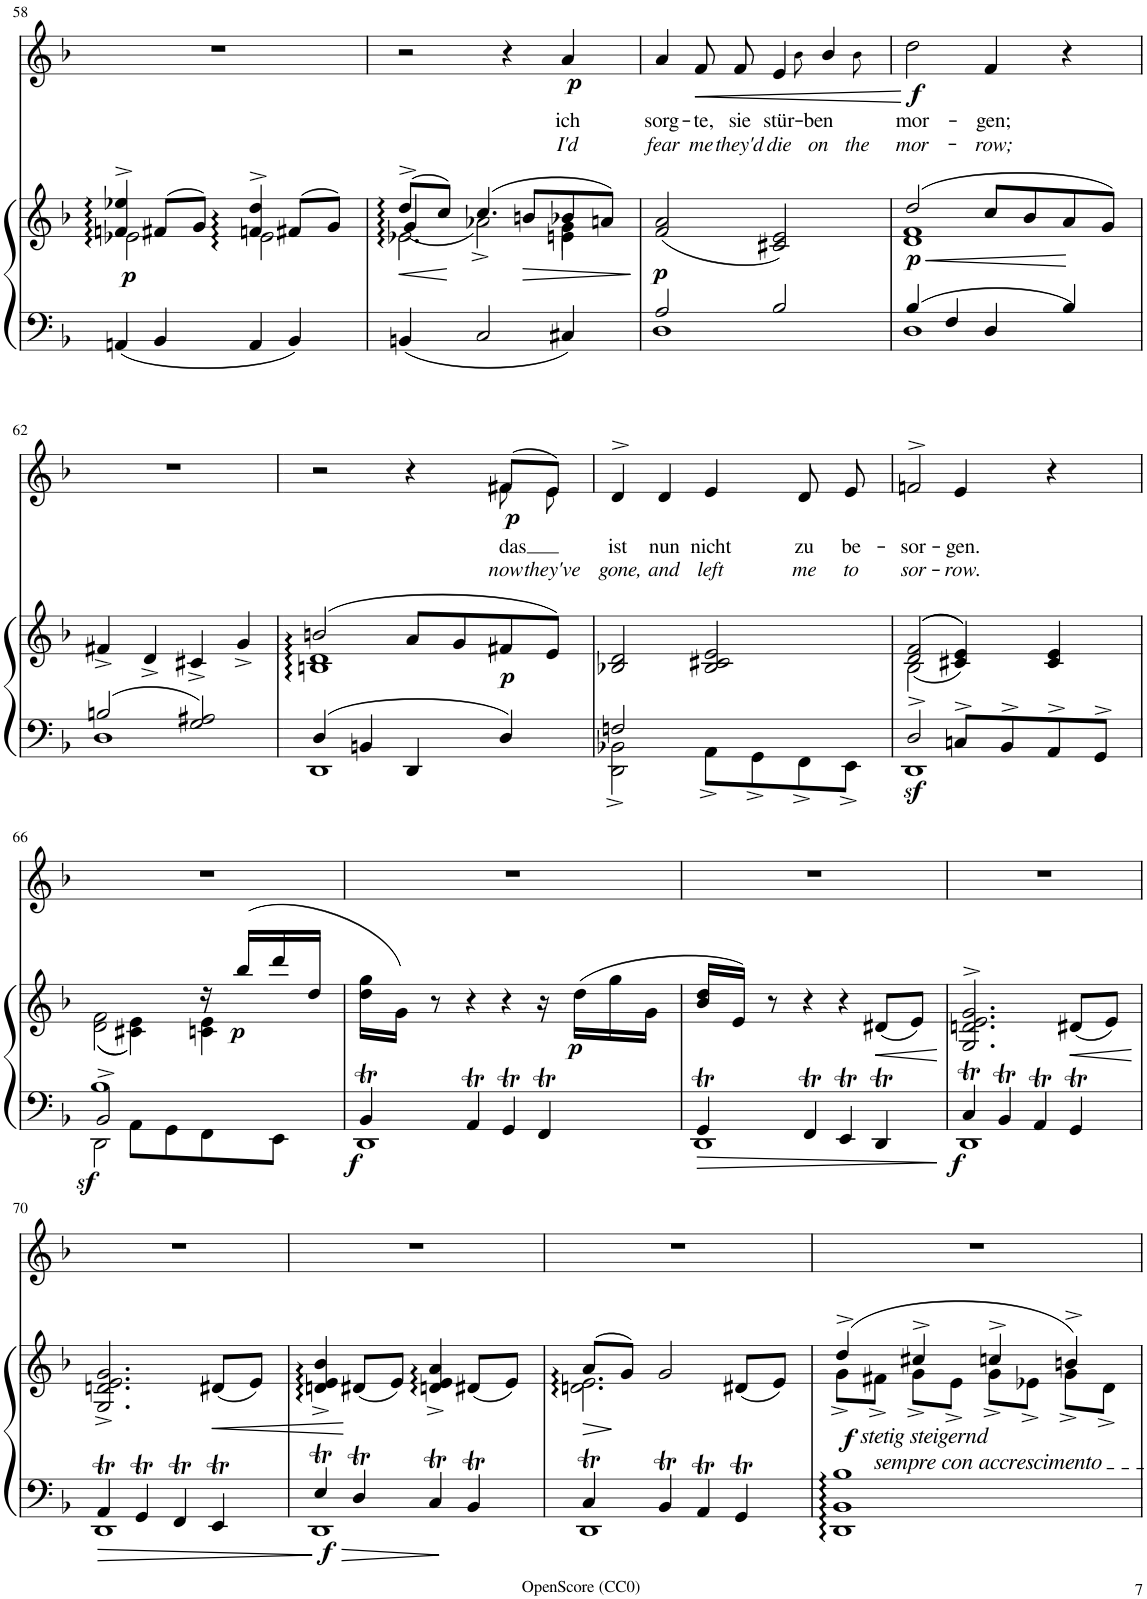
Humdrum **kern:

**kern	**kern	**dynam	**kern	**text	**text	**dynam
*part2	*part2	*part2	*part1	*part1	*part1	*part1
*staff3	*staff2	*staff2/3	*staff1	*staff1	*staff1	*staff1
*I"Piano	*	*	*I"Gesang Voice	*	*	*
*I'Pno	*	*	*	*	*	*
!!LO:PB:g=z
*clefF4	*clefG2	*	*clefG2	*	*	*
*k[b-]	*k[b-]	*	*k[b-]	*	*	*
*M4/4	*M4/4	*	*M4/4	*	*	*
=58	=58	=58	=58	=58	=58	=58
*	*^	*	*	*	*	*
!	!	!	!LO:DY:b	!	!	!	!
4AAn/	4fn/^ 4ee-X/^	2e-X\	p	1r	.	.	.
4BB-/	(8f#X/L	.	.	.	.	.	.
.	8g/J)	.	.	.	.	.	.
4AA/	4fn/^ 4dd/^	2e-\	.	.	.	.	.
4BB-/	(8f#X/L	.	.	.	.	.	.
.	8g/J)	.	.	.	.	.	.
*	*v	*v	*	*	*	*	*
=59	=59	=59	=59	=59	=59	=59
!	!	!LO:HP:b	!	!	!	!
*	*^	*	*	*	*	*
*	*	*^	*	*	*	*	*
4BBn/	(8dd^/L	(4g/	2.e-X\	<	2r	.	.	.
.	8cc/J)	.	.	.	.	.	.	.
2C/	(4.cc/	2a-X^\)	.	.	.	.	.	.
.	.	.	.	.	4r	.	.	.
!	!	!	!	!LO:HP:b	!	!	!	!
.	8bn/L	.	.	>	.	.	.	.
!	!	!	!	!	!	!LO:LY:b	!LO:LY:b	!LO:DY:b
4C#X/	8b-X/	4g\	4en\	.	4a/	ich	I'd	p
.	8an/J)	.	.	.	.	.	.	.
*	*v	*v	*v	*	*	*	*	*
.	.	[	.	.	.	.
=60	=60	=60	=60	=60	=60	=60
*^	*	*	*	*	*	*
!	!	!	!LO:DY:b	!	!LO:LY:b	!LO:LY:b	!
*	*	*	*	*^	*	*	*
2A/	1D	(2f/ 2a/	p	4a/	2ryy	sorg-	fear	.
!	!	!	!	!	!	!LO:LY:b	!LO:LY:b	!LO:HP:b
.	.	.	.	8f/	.	-te,	me	<
!	!	!	!	!	!	!LO:LY:b	!LO:LY:b	!
.	.	.	.	8f/	.	sie	they'd	.
!	!	!	!	!	!	!LO:LY:b	!LO:LY:b	!
2B-/	.	2c#X/ 2e/)	.	4e/	4ryy	stür-	die	.
!	!	!	!	!	!	!LO:LY:b	!LO:LY:b	!
.	.	.	.	4b-/	8b-\	-ben	on	.
!	!	!	!	!	!	!	!LO:LY:b	!
.	.	.	.	.	8b-\	.	the	.
*v	*v	*	*	*v	*v	*	*	*
.	.	.	.	.	.	[
=61	=61	=61	=61	=61	=61	=61
*^	*	*	*	*	*	*
!	!	!	!LO:HP:b	!	!LO:LY:b	!LO:LY:b	!
*	*	*^	*	*	*	*	*
!	!	!	!	!LO:DY:n=1:b	!	!	!	!LO:DY:b
4B-/	1D	(2dd/	1d 1f	< p	2dd\	mor-	mor-	f
4F/	.	.	.	.	.	.	.	.
!	!	!	!	!	!	!LO:LY:b	!LO:LY:b	!
4D/	.	8cc/L	.	.	4f/	-gen;	-row;	.
.	.	8b-/	.	.	.	.	.	.
4B-/	.	8a/	.	.	4r	.	.	.
.	.	8g/J)	.	]	.	.	.	.
*	*	*v	*v	*	*	*	*	*
!!LO:LB:g=z
=62	=62	=62	=62	=62	=62	=62	=62
2Bn/	1D	4f#X^/	.	1r	.	.	.
.	.	4d^/	.	.	.	.	.
2G/ 2A#X/	.	4c#X^/	.	.	.	.	.
.	.	4g^/	.	.	.	.	.
=63	=63	=63	=63	=63	=63	=63	=63
*	*	*^	*	*^	*	*	*
4D/	1DD	(2bn/	1Bn 1d	.	2r	2ryy	.	.	.
4BBn/	.	.	.	.	.	.	.	.	.
4DD/	.	8a/L	.	.	4r	4ryy	.	.	.
.	.	8g/	.	.	.	.	.	.	.
!	!	!	!	!LO:DY:b	!	!	!LO:LY:b	!LO:LY:b	!LO:DY:b
4D/	.	8f#X/	.	p	(8f#X/L	8f#\	das	now	p
!	!	!	!	!	!	!	!	!LO:LY:b	!
.	.	8e/J)	.	.	8e/J)	8e\	.	they've	.
*	*	*v	*v	*	*	*	*	*	*
=64	=64	=64	=64	=64	=64	=64	=64	=64
!	!	!	!	!	!	!LO:LY:b	!LO:LY:b	!
*	*	*	*	*v	*v	*	*	*
2Fn/	2DD\^ 2BB-X\^	2B-X/ 2d/	.	4d^>/	ist	gone,	.
!	!	!	!	!	!LO:LY:b	!LO:LY:b	!
.	.	.	.	4d/	nun	and	.
!	!	!	!	!	!LO:LY:b	!LO:LY:b	!
2ryy	8AA^\L	2B-/ 2c#X/ 2e/	.	4e/	nicht	left	.
.	8GG^\	.	.	.	.	.	.
!	!	!	!	!	!LO:LY:b	!LO:LY:b	!
.	8FF^\	.	.	8d/	zu	me	.
!	!	!	!	!	!LO:LY:b	!LO:LY:b	!
.	8EE^\J	.	.	8e/	be-	to	.
=65	=65	=65	=65	=65	=65	=65	=65
*	*	*^	*	*	*	*	*
!	!	!	!	!LO:DY:b=2	!	!LO:LY:b	!LO:LY:b	!
2D^/	1DD	((2d/ 2f/	(2B-\	sf	2fn^>/	-sor-	sor-	.
!	!	!	!	!	!	!LO:LY:b	!LO:LY:b	!
8Cn^/L	.	(4c#X/ 4e/))	2ryy	.	4e/	-gen.	-row.	.
8BB-^/	.	.	.	.	.	.	.	.
8AA^/	.	4c#/ 4e/	.	.	4r	.	.	.
8GG^/J	.	.	.	.	.	.	.	.
!!LO:LB:g=z
=66	=66	=66	=66	=66	=66	=66	=66	=66
*	*^	*	*	*	*	*	*	*
!	!	!	!	!	!LO:DY:b=2	!	!	!	!
1B-	2BB-^/	2DD\	2.ryy	((2d\ 2f\	sf	1r	.	.	.
.	8AA\L	2ryy	.	4c#X\ 4e\))	.	.	.	.	.
.	8GG\	.	.	.	.	.	.	.	.
.	8FF\	.	16r	4cn\ 4e\	.	.	.	.	.
!	!	!	!	!	!LO:DY:b	!	!	!	!
.	.	.	16bb-/LL	.	p	.	.	.	.
.	8EE\J	.	16ddd/	.	.	.	.	.	.
.	.	.	16dd/JJ	.	.	.	.	.	.
*	*v	*v	*	*	*	*	*	*	*
*	*	*v	*v	*	*	*	*	*
=67	=67	=67	=67	=67	=67	=67	=67
!	!	!	!LO:DY:b=2	!	!	!	!
4BB-T/	1DD	16dd\ 16gg\LL	f	1r	.	.	.
.	.	16g\JJ)	.	.	.	.	.
.	.	8r	.	.	.	.	.
4AAt/	.	4r	.	.	.	.	.
4GGT/	.	4r	.	.	.	.	.
4FFT/	.	16r	.	.	.	.	.
!	!	!	!LO:DY:b	!	!	!	!
.	.	(16dd\LL	p	.	.	.	.
.	.	16gg\	.	.	.	.	.
.	.	16g\JJ	.	.	.	.	.
=68	=68	=68	=68	=68	=68	=68	=68
!	!	!	!LO:HP:b=2	!	!	!	!
4GGT/	1DD	16b-/ 16dd/LL	>	1r	.	.	.
.	.	16e/JJ)	.	.	.	.	.
.	.	8r	.	.	.	.	.
4FFT/	.	4r	.	.	.	.	.
4EEt/	.	4r	.	.	.	.	.
!	!	!	!LO:HP:b	!	!	!	!
4DDT/	.	(8d#X/L	<	.	.	.	.
.	.	8e/J)	.	.	.	.	.
*v	*v	*	*	*	*	*	*
.	.	[ [	.	.	.	.
=69	=69	=69	=69	=69	=69	=69
*^	*	*	*	*	*	*
!	!	!	!LO:DY:b=2	!	!	!	!
4CT/	1DD	2.G/^> 2.dn/^> 2.e/^> 2.g/^>	f	1r	.	.	.
4BB-T/	.	.	.	.	.	.	.
4AAt/	.	.	.	.	.	.	.
!	!	!	!LO:HP:b	!	!	!	!
4GGT/	.	(8d#X/L	<	.	.	.	.
.	.	8e/J)	.	.	.	.	.
*v	*v	*	*	*	*	*	*
.	.	]	.	.	.	.
!!LO:LB:g=z
=70	=70	=70	=70	=70	=70	=70
*^	*	*	*	*	*	*
4AAt/	1DD	2.G/^ 2.dn/^ 2.e/^ 2.g/^	.	1r	.	.	.
4GGT/	.	.	.	.	.	.	.
4FFT/	.	.	.	.	.	.	.
!	!	!	!LO:HP:b	!	!	!	!
4EEt/	.	(8d#X/L	<	.	.	.	.
.	.	8e/J)	.	.	.	.	.
=71	=71	=71	=71	=71	=71	=71	=71
!	!	!	!LO:HP:b=2	!	!	!	!
!	!	!	!LO:DY:n=1:b=2	!	!	!	!
4Et/	1DD	4dn/^ 4e/^ 4b-/^	> f	1r	.	.	.
4DT/	.	(8d#X/L	[	.	.	.	.
.	.	8e/J)	.	.	.	.	.
4CT/	.	4dn/^ 4e/^ 4a/^	.	.	.	.	.
4BB-T/	.	(8d#X/L	[	.	.	.	.
.	.	8e/J)	.	.	.	.	.
=72	=72	=72	=72	=72	=72	=72	=72
*	*	*^	*	*	*	*	*
4CT/	1DD	(8a/L	2.dn\ 2.e\	.	1r	.	.	.
.	.	8g/J)	.	]	.	.	.	.
4BB-T/	.	2g/	.	.	.	.	.	.
4AAt/	.	.	.	.	.	.	.	.
4GGT/	.	(8d#X/L	4ryy	.	.	.	.	.
.	.	8e/J)	.	.	.	.	.	.
*v	*v	*	*	*	*	*	*	*
=73	=73	=73	=73	=73	=73	=73	=73
!	!LO:TX:b:i:t=stetig steigernd	!	!	!	!	!	!
!	!	!	!LO:DY:b	!	!	!	!
1DD 1BB- 1B-	(4dd^/	8g^\L	f	1r	.	.	.
!	!	!LO:TX:b:i:t=sempre con accrescimento	!	!	!	!	!
.	.	8f#X^\J	.	.	.	.	.
.	4cc#X^/	8g^\L	.	.	.	.	.
.	.	8e^\J	.	.	.	.	.
.	4ccn^/	8g^\L	.	.	.	.	.
.	.	8e-X^\J	.	.	.	.	.
.	4bn^/)	8g^\L	.	.	.	.	.
.	.	8d^\J	.	.	.	.	.
*	*v	*v	*	*	*	*	*
=	=	=	=	=	=	=
*-	*-	*-	*-	*-	*-	*-
